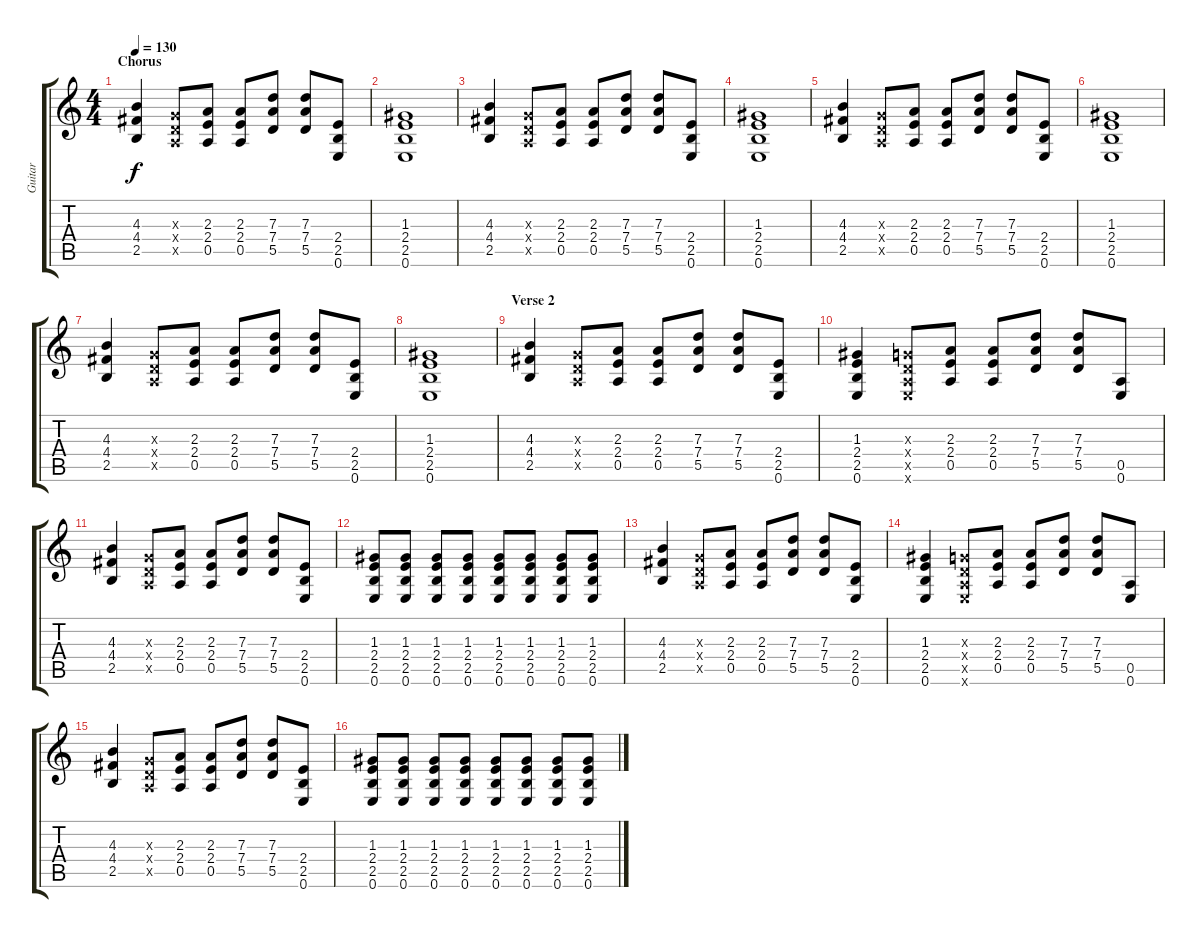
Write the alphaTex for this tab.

\track ("Guitar" "Guitar") {instrument overdrivenguitar}
\staff {score tabs}
\tuning (E4 B3 G3 D3 A2 E2) {hide}
\ts (4 4)
\section ("" "Chorus")
\tempo 130
\clef g2
\ks c
(4.3 4.4 2.5).4{dy f} (0.3{x} 0.4{x} 0.5{x}).8 (2.3 2.4 0.5).8 (2.3 2.4 0.5).8 (7.3 7.4 5.5).8 (7.3 7.4 5.5).8 (2.4 2.5 0.6).8 |
(1.3 2.4 2.5 0.6).1 |
(4.3 4.4 2.5).4 (0.3{x} 0.4{x} 0.5{x}).8 (2.3 2.4 0.5).8 (2.3 2.4 0.5).8 (7.3 7.4 5.5).8 (7.3 7.4 5.5).8 (2.4 2.5 0.6).8 |
(1.3 2.4 2.5 0.6).1 |
(4.3 4.4 2.5).4 (0.3{x} 0.4{x} 0.5{x}).8 (2.3 2.4 0.5).8 (2.3 2.4 0.5).8 (7.3 7.4 5.5).8 (7.3 7.4 5.5).8 (2.4 2.5 0.6).8 |
(1.3 2.4 2.5 0.6).1 |
(4.3 4.4 2.5).4 (0.3{x} 0.4{x} 0.5{x}).8 (2.3 2.4 0.5).8 (2.3 2.4 0.5).8 (7.3 7.4 5.5).8 (7.3 7.4 5.5).8 (2.4 2.5 0.6).8 |
(1.3 2.4 2.5 0.6).1 |
\section ("" "Verse 2")
(4.3 4.4 2.5).4 (0.3{x} 0.4{x} 0.5{x}).8 (2.3 2.4 0.5).8 (2.3 2.4 0.5).8 (7.3 7.4 5.5).8 (7.3 7.4 5.5).8 (2.4 2.5 0.6).8 |
(1.3 2.4 2.5 0.6).4 (0.3{x} 0.4{x} 0.5{x} 0.6{x}).8 (2.3 2.4 0.5).8 (2.3 2.4 0.5).8 (7.3 7.4 5.5).8 (7.3 7.4 5.5).8 (0.5 0.6).8 |
(4.3 4.4 2.5).4 (0.3{x} 0.4{x} 0.5{x}).8 (2.3 2.4 0.5).8 (2.3 2.4 0.5).8 (7.3 7.4 5.5).8 (7.3 7.4 5.5).8 (2.4 2.5 0.6).8 |
(1.3 2.4 2.5 0.6).8 (1.3 2.4 2.5 0.6).8 (1.3 2.4 2.5 0.6).8 (1.3 2.4 2.5 0.6).8 (1.3 2.4 2.5 0.6).8 (1.3 2.4 2.5 0.6).8 (1.3 2.4 2.5 0.6).8 (1.3 2.4 2.5 0.6).8 |
(4.3 4.4 2.5).4 (0.3{x} 0.4{x} 0.5{x}).8 (2.3 2.4 0.5).8 (2.3 2.4 0.5).8 (7.3 7.4 5.5).8 (7.3 7.4 5.5).8 (2.4 2.5 0.6).8 |
(1.3 2.4 2.5 0.6).4 (0.3{x} 0.4{x} 0.5{x} 0.6{x}).8 (2.3 2.4 0.5).8 (2.3 2.4 0.5).8 (7.3 7.4 5.5).8 (7.3 7.4 5.5).8 (0.5 0.6).8 |
(4.3 4.4 2.5).4 (0.3{x} 0.4{x} 0.5{x}).8 (2.3 2.4 0.5).8 (2.3 2.4 0.5).8 (7.3 7.4 5.5).8 (7.3 7.4 5.5).8 (2.4 2.5 0.6).8 |
(1.3 2.4 2.5 0.6).8 (1.3 2.4 2.5 0.6).8 (1.3 2.4 2.5 0.6).8 (1.3 2.4 2.5 0.6).8 (1.3 2.4 2.5 0.6).8 (1.3 2.4 2.5 0.6).8 (1.3 2.4 2.5 0.6).8 (1.3 2.4 2.5 0.6).8
